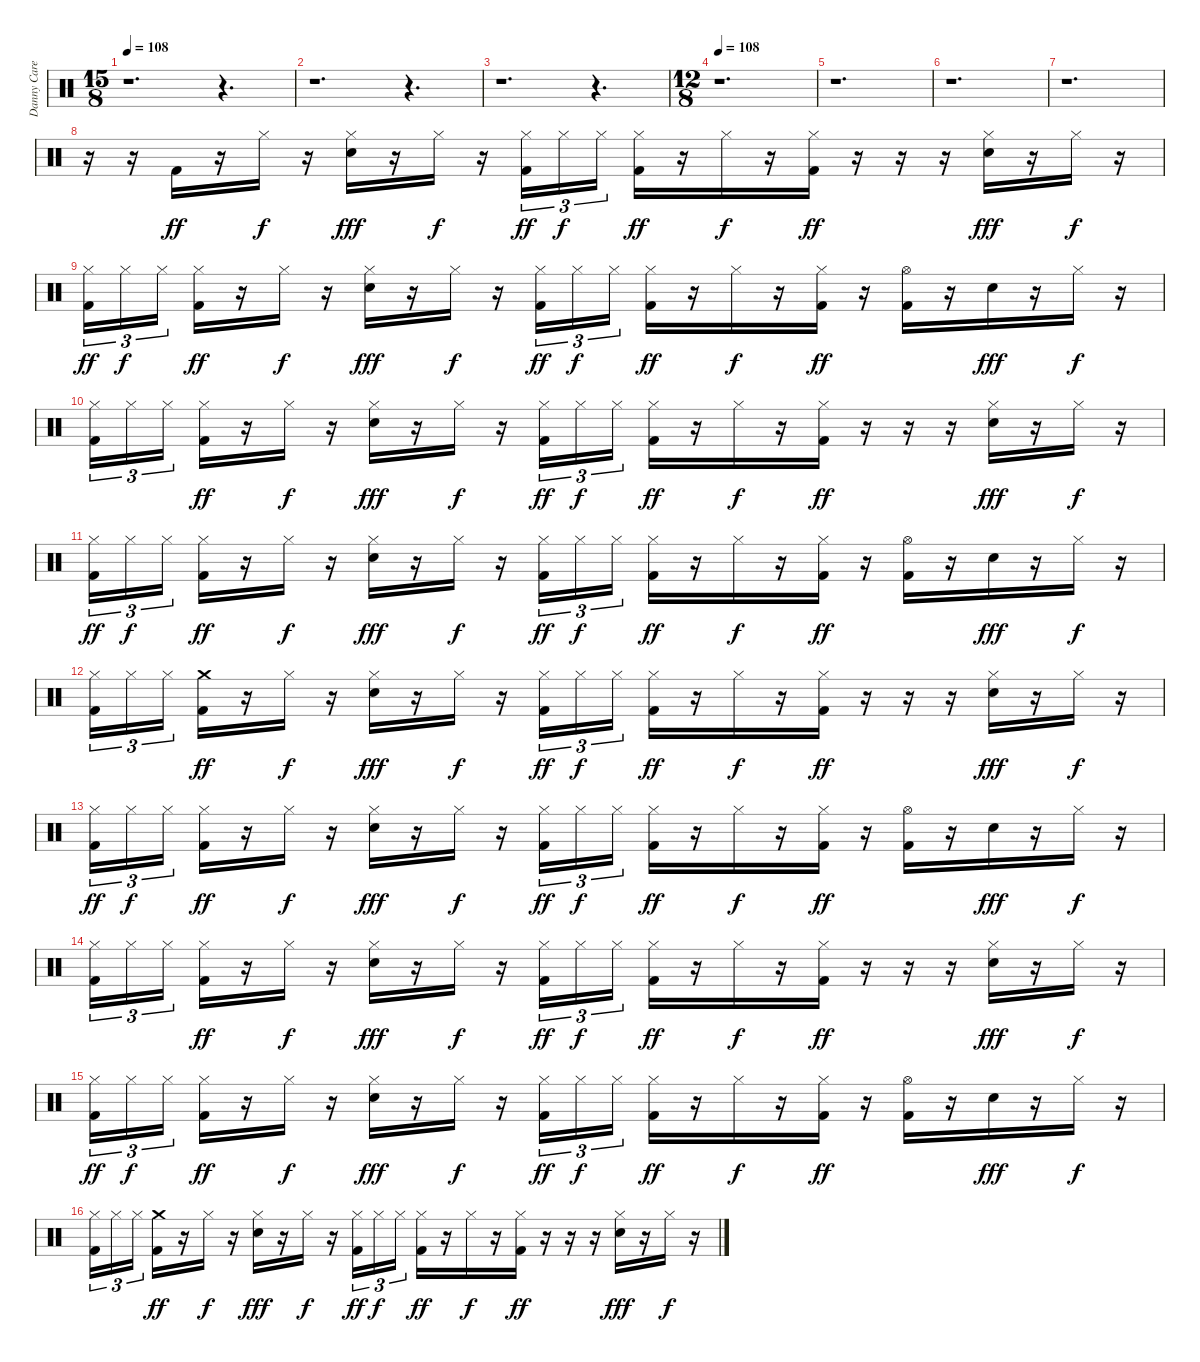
\track ("Danny Carey" "Danny Care") {instrument percussion}
\staff {score}
\articulation defaults
\ts (15 8)
\tempo 108
\tempo 103
\tempo 108
\clef neutral
\ks c
r.1{d dy ff} r.4{d} |
r.1{d} r.4{d} |
r.1{d} r.4{d} |
\ts (12 8)
\tempo 108
r.1{d} |
r.1{d} |
r.1{d} |
r.1{d} |
r.16 r.16 "Kick (hit) 2".16 r.16 "Hi-Hat (closed)".16{dy f} r.16 ("Hi-Hat (closed)" "Electric Snare (hit)").16{dy fff} r.16 "Hi-Hat (closed)".16{dy f} r.16 ("Hi-Hat (closed)" "Kick (hit) 2").16{tu (3 2) dy ff} "Hi-Hat (closed)".16{tu (3 2) dy f} "Hi-Hat (closed)".16{tu (3 2)} ("Hi-Hat (closed)" "Kick (hit) 2").16{dy ff} r.16 "Hi-Hat (closed)".16{dy f} r.16 ("Hi-Hat (closed)" "Kick (hit) 2").16{dy ff} r.16 r.16 r.16 ("Hi-Hat (closed)" "Electric Snare (hit)").16{dy fff} r.16 "Hi-Hat (closed)".16{dy f} r.16 |
("Hi-Hat (closed)" "Kick (hit) 2").16{tu (3 2) dy ff} "Hi-Hat (closed)".16{tu (3 2) dy f} "Hi-Hat (closed)".16{tu (3 2)} ("Hi-Hat (closed)" "Kick (hit) 2").16{dy ff} r.16 "Hi-Hat (closed)".16{dy f} r.16 ("Hi-Hat (closed)" "Electric Snare (hit)").16{dy fff} r.16 "Hi-Hat (closed)".16{dy f} r.16 ("Hi-Hat (closed)" "Kick (hit) 2").16{tu (3 2) dy ff} "Hi-Hat (closed)".16{tu (3 2) dy f} "Hi-Hat (closed)".16{tu (3 2)} ("Hi-Hat (closed)" "Kick (hit) 2").16{dy ff} r.16 "Hi-Hat (closed)".16{dy f} r.16 ("Hi-Hat (closed)" "Kick (hit) 2").16{dy ff} r.16 ("Hi-Hat (open)" "Kick (hit) 2").16 r.16 "Electric Snare (hit)".16{dy fff} r.16 "Hi-Hat (closed)".16{dy f} r.16 |
("Hi-Hat (closed)" "Kick (hit) 2").16{tu (3 2)} "Hi-Hat (closed)".16{tu (3 2)} "Hi-Hat (closed)".16{tu (3 2)} ("Hi-Hat (closed)" "Kick (hit) 2").16{dy ff} r.16 "Hi-Hat (closed)".16{dy f} r.16 ("Hi-Hat (closed)" "Electric Snare (hit)").16{dy fff} r.16 "Hi-Hat (closed)".16{dy f} r.16 ("Hi-Hat (closed)" "Kick (hit) 2").16{tu (3 2) dy ff} "Hi-Hat (closed)".16{tu (3 2) dy f} "Hi-Hat (closed)".16{tu (3 2)} ("Hi-Hat (closed)" "Kick (hit) 2").16{dy ff} r.16 "Hi-Hat (closed)".16{dy f} r.16 ("Hi-Hat (closed)" "Kick (hit) 2").16{dy ff} r.16 r.16 r.16 ("Hi-Hat (closed)" "Electric Snare (hit)").16{dy fff} r.16 "Hi-Hat (closed)".16{dy f} r.16 |
("Hi-Hat (closed)" "Kick (hit) 2").16{tu (3 2) dy ff} "Hi-Hat (closed)".16{tu (3 2) dy f} "Hi-Hat (closed)".16{tu (3 2)} ("Hi-Hat (closed)" "Kick (hit) 2").16{dy ff} r.16 "Hi-Hat (closed)".16{dy f} r.16 ("Hi-Hat (closed)" "Electric Snare (hit)").16{dy fff} r.16 "Hi-Hat (closed)".16{dy f} r.16 ("Hi-Hat (closed)" "Kick (hit) 2").16{tu (3 2) dy ff} "Hi-Hat (closed)".16{tu (3 2) dy f} "Hi-Hat (closed)".16{tu (3 2)} ("Hi-Hat (closed)" "Kick (hit) 2").16{dy ff} r.16 "Hi-Hat (closed)".16{dy f} r.16 ("Hi-Hat (closed)" "Kick (hit) 2").16{dy ff} r.16 ("Hi-Hat (open)" "Kick (hit) 2").16 r.16 "Electric Snare (hit)".16{dy fff} r.16 "Hi-Hat (closed)".16{dy f} r.16 |
("Hi-Hat (closed)" "Kick (hit) 2").16{tu (3 2)} "Hi-Hat (closed)".16{tu (3 2)} "Hi-Hat (closed)".16{tu (3 2)} ("Crash medium (hit)" "Kick (hit) 2").16{dy ff} r.16 "Hi-Hat (closed)".16{dy f} r.16 ("Hi-Hat (closed)" "Electric Snare (hit)").16{dy fff} r.16 "Hi-Hat (closed)".16{dy f} r.16 ("Hi-Hat (closed)" "Kick (hit) 2").16{tu (3 2) dy ff} "Hi-Hat (closed)".16{tu (3 2) dy f} "Hi-Hat (closed)".16{tu (3 2)} ("Hi-Hat (closed)" "Kick (hit) 2").16{dy ff} r.16 "Hi-Hat (closed)".16{dy f} r.16 ("Hi-Hat (closed)" "Kick (hit) 2").16{dy ff} r.16 r.16 r.16 ("Hi-Hat (closed)" "Electric Snare (hit)").16{dy fff} r.16 "Hi-Hat (closed)".16{dy f} r.16 |
("Hi-Hat (closed)" "Kick (hit) 2").16{tu (3 2) dy ff} "Hi-Hat (closed)".16{tu (3 2) dy f} "Hi-Hat (closed)".16{tu (3 2)} ("Hi-Hat (closed)" "Kick (hit) 2").16{dy ff} r.16 "Hi-Hat (closed)".16{dy f} r.16 ("Hi-Hat (closed)" "Electric Snare (hit)").16{dy fff} r.16 "Hi-Hat (closed)".16{dy f} r.16 ("Hi-Hat (closed)" "Kick (hit) 2").16{tu (3 2) dy ff} "Hi-Hat (closed)".16{tu (3 2) dy f} "Hi-Hat (closed)".16{tu (3 2)} ("Hi-Hat (closed)" "Kick (hit) 2").16{dy ff} r.16 "Hi-Hat (closed)".16{dy f} r.16 ("Hi-Hat (closed)" "Kick (hit) 2").16{dy ff} r.16 ("Hi-Hat (open)" "Kick (hit) 2").16 r.16 "Electric Snare (hit)".16{dy fff} r.16 "Hi-Hat (closed)".16{dy f} r.16 |
("Hi-Hat (closed)" "Kick (hit) 2").16{tu (3 2)} "Hi-Hat (closed)".16{tu (3 2)} "Hi-Hat (closed)".16{tu (3 2)} ("Hi-Hat (closed)" "Kick (hit) 2").16{dy ff} r.16 "Hi-Hat (closed)".16{dy f} r.16 ("Hi-Hat (closed)" "Electric Snare (hit)").16{dy fff} r.16 "Hi-Hat (closed)".16{dy f} r.16 ("Hi-Hat (closed)" "Kick (hit) 2").16{tu (3 2) dy ff} "Hi-Hat (closed)".16{tu (3 2) dy f} "Hi-Hat (closed)".16{tu (3 2)} ("Hi-Hat (closed)" "Kick (hit) 2").16{dy ff} r.16 "Hi-Hat (closed)".16{dy f} r.16 ("Hi-Hat (closed)" "Kick (hit) 2").16{dy ff} r.16 r.16 r.16 ("Hi-Hat (closed)" "Electric Snare (hit)").16{dy fff} r.16 "Hi-Hat (closed)".16{dy f} r.16 |
("Hi-Hat (closed)" "Kick (hit) 2").16{tu (3 2) dy ff} "Hi-Hat (closed)".16{tu (3 2) dy f} "Hi-Hat (closed)".16{tu (3 2)} ("Hi-Hat (closed)" "Kick (hit) 2").16{dy ff} r.16 "Hi-Hat (closed)".16{dy f} r.16 ("Hi-Hat (closed)" "Electric Snare (hit)").16{dy fff} r.16 "Hi-Hat (closed)".16{dy f} r.16 ("Hi-Hat (closed)" "Kick (hit) 2").16{tu (3 2) dy ff} "Hi-Hat (closed)".16{tu (3 2) dy f} "Hi-Hat (closed)".16{tu (3 2)} ("Hi-Hat (closed)" "Kick (hit) 2").16{dy ff} r.16 "Hi-Hat (closed)".16{dy f} r.16 ("Hi-Hat (closed)" "Kick (hit) 2").16{dy ff} r.16 ("Hi-Hat (open)" "Kick (hit) 2").16 r.16 "Electric Snare (hit)".16{dy fff} r.16 "Hi-Hat (closed)".16{dy f} r.16 |
("Hi-Hat (closed)" "Kick (hit) 2").16{tu (3 2)} "Hi-Hat (closed)".16{tu (3 2)} "Hi-Hat (closed)".16{tu (3 2)} ("Crash medium (hit)" "Kick (hit) 2").16{dy ff} r.16 "Hi-Hat (closed)".16{dy f} r.16 ("Hi-Hat (closed)" "Electric Snare (hit)").16{dy fff} r.16 "Hi-Hat (closed)".16{dy f} r.16 ("Hi-Hat (closed)" "Kick (hit) 2").16{tu (3 2) dy ff} "Hi-Hat (closed)".16{tu (3 2) dy f} "Hi-Hat (closed)".16{tu (3 2)} ("Hi-Hat (closed)" "Kick (hit) 2").16{dy ff} r.16 "Hi-Hat (closed)".16{dy f} r.16 ("Hi-Hat (closed)" "Kick (hit) 2").16{dy ff} r.16 r.16 r.16 ("Hi-Hat (closed)" "Electric Snare (hit)").16{dy fff} r.16 "Hi-Hat (closed)".16{dy f} r.16
